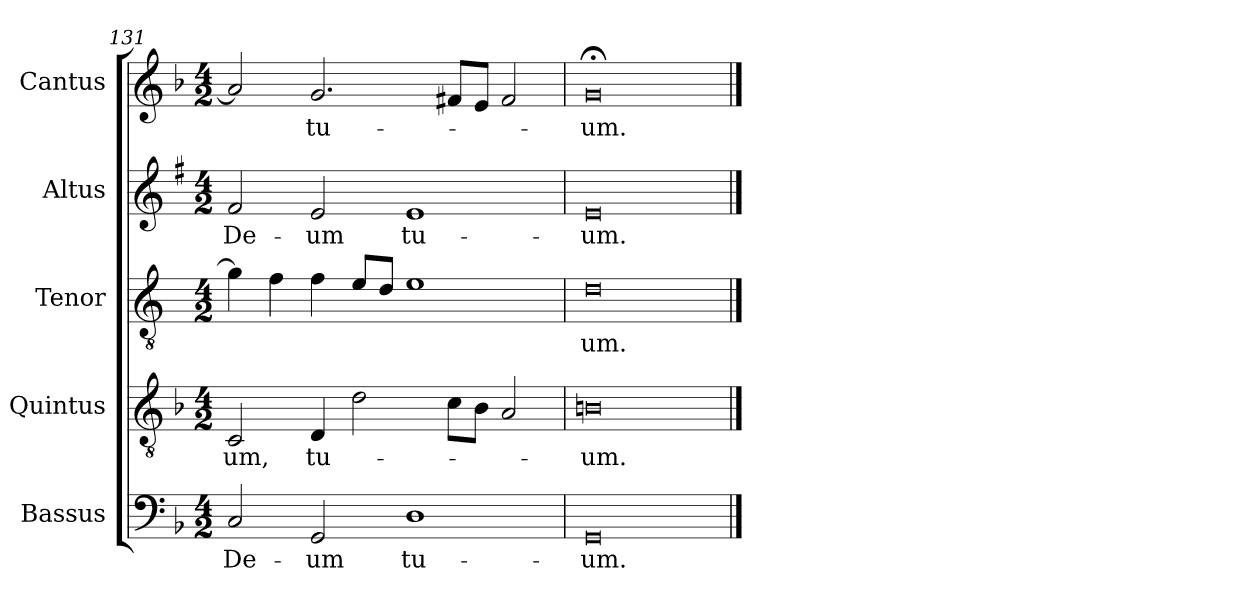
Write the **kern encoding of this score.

**kern	**text	**kern	**text	**kern	**text	**kern	**text	**kern	**text
*part5	*part5	*part4	*part4	*part3	*part3	*part2	*part2	*part1	*part1
*staff5	*staff5	*staff4	*staff4	*staff3	*staff3	*staff2	*staff2	*staff1	*staff1
*I"Bassus	*	*I"Quintus	*	*I"Tenor	*	*I"Altus	*	*I"Cantus	*
*I'B	*	*	*	*I'T	*	*I'A	*	*I'C	*
*clefF4	*	*clefGv2	*	*clefGv2	*	*clefG2	*	*clefG2	*
*	*	*	*	*ITrd4c7	*	*ITrd1c2	*	*	*
*k[b-]	*	*k[b-]	*	*k[b-]	*	*k[b-]	*	*k[b-]	*
*F:	*	*F:	*	*F:	*	*F:	*	*F:	*
*M4/2	*	*M4/2	*	*M4/2	*	*M4/2	*	*M4/2	*
=131	=131	=131	=131	=131	=131	=131	=131	=131	=131
!	!LO:LY:b	!	!LO:LY:b	!	!	!	!LO:LY:b	!	!
2C/	De-	2C/	-um,	4c\]	.	2e/	De-	2a/]	.
.	.	.	.	4B-\	.	.	.	.	.
!	!LO:LY:b	!	!LO:LY:b	!	!	!	!LO:LY:b	!	!LO:LY:b
2GG/	-um	4D/	tu-	4B-\	.	2d/	-um	2.g/	tu-
.	.	2d\	.	8A/L	.	.	.	.	.
.	.	.	.	8G/J	.	.	.	.	.
!	!LO:LY:b	!	!	!	!	!	!LO:LY:b	!	!
1D	tu-	.	.	1A	.	1d	tu-	.	.
.	.	8c\L	.	.	.	.	.	8f#X/L	.
.	.	8B-\J	.	.	.	.	.	8e/J	.
.	.	2A/	.	.	.	.	.	2f#/	.
=132	=132	=132	=132	=132	=132	=132	=132	=132	=132
!	!LO:LY:b	!	!LO:LY:b	!	!LO:LY:b	!	!LO:LY:b	!	!LO:LY:b
0GG	-um.	0Bn	-um.	0G	-um.	0d	-um.	0g;<	-um.
==	==	==	==	==	==	==	==	==	==
*-	*-	*-	*-	*-	*-	*-	*-	*-	*-
